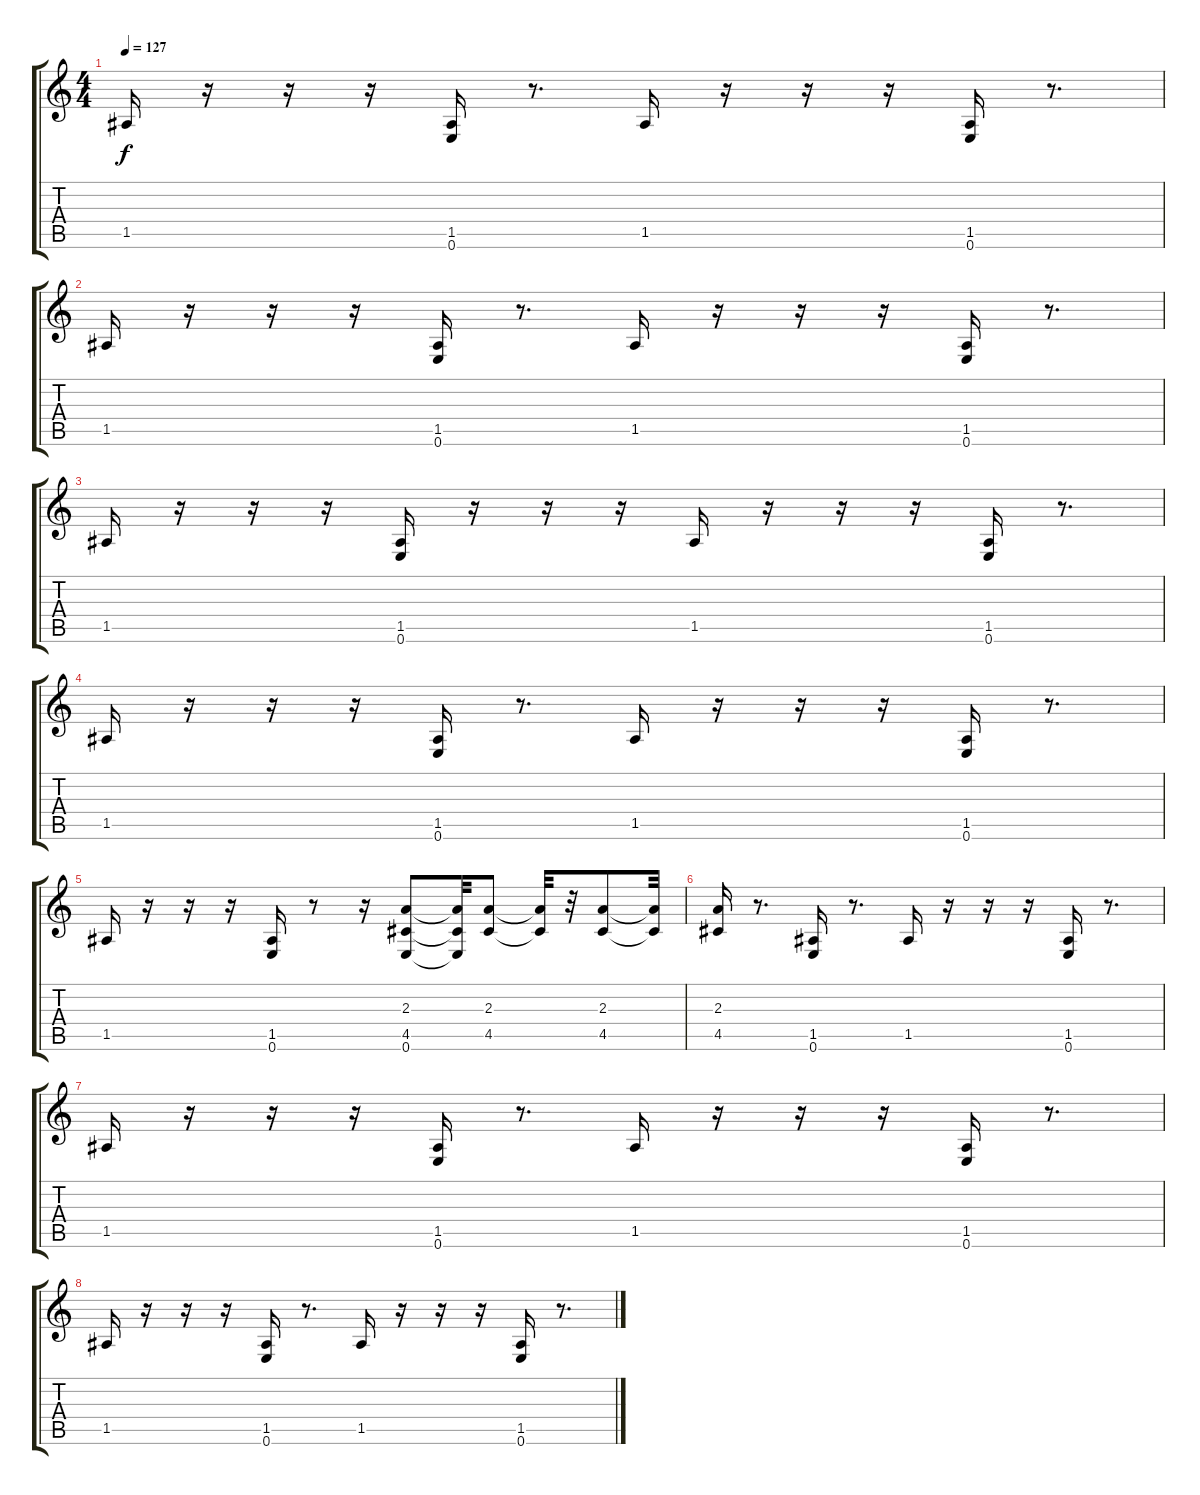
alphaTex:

\track "" {instrument acousticguitarnylon}
\staff {score tabs}
\tuning (E4 B3 G3 D3 A2 E2) {hide}
\ts (4 4)
\tempo 127
\clef g2
\ks c
1.5.16{dy f} r.16 r.16 r.16 (1.5 0.6).16 r.8{d} 1.5.16 r.16 r.16 r.16 (1.5 0.6).16 r.8{d} |
1.5.16 r.16 r.16 r.16 (1.5 0.6).16 r.8{d} 1.5.16 r.16 r.16 r.16 (1.5 0.6).16 r.8{d} |
1.5.16 r.16 r.16 r.16 (1.5 0.6).16 r.16 r.16 r.16 1.5.16 r.16 r.16 r.16 (1.5 0.6).16 r.8{d} |
1.5.16 r.16 r.16 r.16 (1.5 0.6).16 r.8{d} 1.5.16 r.16 r.16 r.16 (1.5 0.6).16 r.8{d} |
1.5.16 r.16 r.16 r.16 (1.5 0.6).16 r.8 r.16 (2.3 4.5 0.6).8 (2.3{t} 4.5{t} 0.6{t}).32 (2.3 4.5).8 (2.3{t} 4.5{t}).32 r.32 (2.3 4.5).8 (2.3{t} 4.5{t}).32 |
(2.3 4.5).16 r.8{d} (1.5 0.6).16 r.8{d} 1.5.16 r.16 r.16 r.16 (1.5 0.6).16 r.8{d} |
1.5.16 r.16 r.16 r.16 (1.5 0.6).16 r.8{d} 1.5.16 r.16 r.16 r.16 (1.5 0.6).16 r.8{d} |
1.5.16 r.16 r.16 r.16 (1.5 0.6).16 r.8{d} 1.5.16 r.16 r.16 r.16 (1.5 0.6).16 r.8{d}
